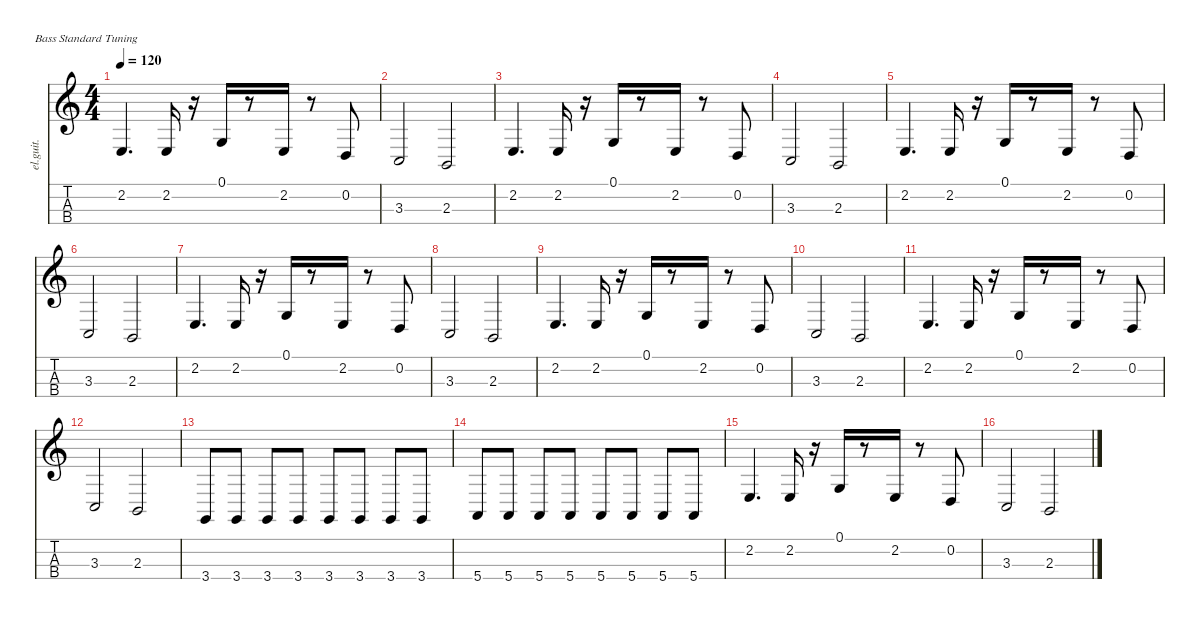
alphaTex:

\defaultSystemsLayout 4
\hideDynamics
\bracketExtendMode nobrackets
\otherSystemsTrackNameOrientation horizontal
\track ("Guitar w/ Octave Bass" "el.guit.") {instrument electricguitarmuted}
\staff {score tabs}
\tuning (G2 D2 A1 E1)
\ts (4 4)
\tempo 120
\clef g2
\ks c
2.2.4{d dy f} 2.2.16 r.16 0.1.16 r.8 2.2.16 r.8 0.2.8 |
3.3.2 2.3.2 |
2.2.4{d} 2.2.16 r.16 0.1.16 r.8 2.2.16 r.8 0.2.8 |
3.3.2 2.3.2 |
2.2.4{d} 2.2.16 r.16 0.1.16 r.8 2.2.16 r.8 0.2.8 |
3.3.2 2.3.2 |
2.2.4{d} 2.2.16 r.16 0.1.16 r.8 2.2.16 r.8 0.2.8 |
3.3.2 2.3.2 |
2.2.4{d} 2.2.16 r.16 0.1.16 r.8 2.2.16 r.8 0.2.8 |
3.3.2 2.3.2 |
2.2.4{d} 2.2.16 r.16 0.1.16 r.8 2.2.16 r.8 0.2.8 |
3.3.2 2.3.2 |
3.4.8{instrument electricbassfinger} 3.4.8 3.4.8 3.4.8 3.4.8 3.4.8 3.4.8 3.4.8 |
5.4.8 5.4.8 5.4.8 5.4.8 5.4.8 5.4.8 5.4.8 5.4.8 |
2.2.4{d} 2.2.16 r.16 0.1.16 r.8 2.2.16 r.8 0.2.8 |
3.3.2 2.3.2
